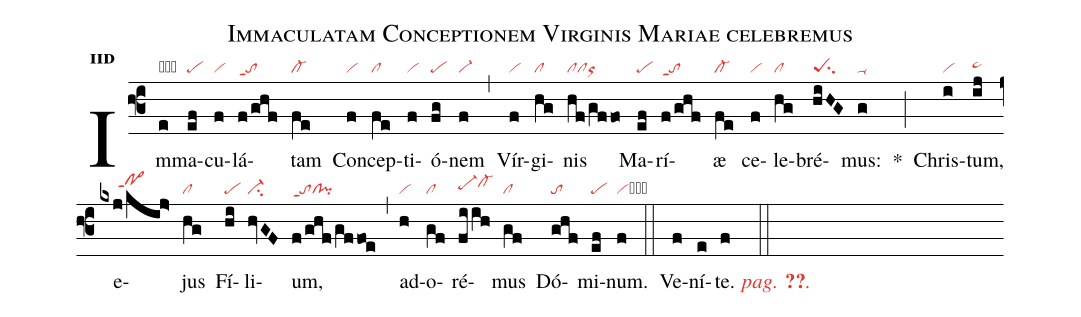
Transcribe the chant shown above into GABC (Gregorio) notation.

name:Immaculatam Conceptionem Virginis Mariae celebremus;
office-part:in;
mode:2d;
nabc-lines:1;
%%
initial-style: 1;
name: Immaculatam Conceptionem Virginis Mariae celebremus;
mode: 2;
office-part: Invitatorium;
annotation: Inv.;
annotation: ii d;
nabc-lines:1;
%%
(f3) Im(e|obta)ma(ef|pe)cu(f|vi)lá(f/ghf|toppt1)tam(fe|cl-) Con(f|vi)cep(fe|cl)ti(f|vi)ó(fg|pe)nem(f|vi-) (,) Vír(f|vi)gi(hg|cl)nis(hf/gffo|clclor) Ma(ef|pe)rí(f/ghf|toppt1)æ(fe|cl-) ce(f|vi)le(hg|cl)bré(hiHG|peSsu2)mus:(g|ta-) <sp>*</sp>(;) Chris(i|vi)tum,(ij|pe~hh) e(kxj/kij>|/////po>hjppt1)jus(hg|cl) Fí(hi|pe)li(hvGF|ci-)um,(f/ghf/gffoe|toppt1cl!pi) (,) ad(h|vi)o(gf|cl)ré(fi/ih|pe-hhcl-hi)mus(gf|cl) Dó(ghf|to)mi(ef|pe)num.(f|vicb) (::)
<nlba>Ve(f)ní(e)t{e}. <c><i>pag. <v>\pageref{M-ORIP2d}</v>.</i></c></nlba>(f ::)
